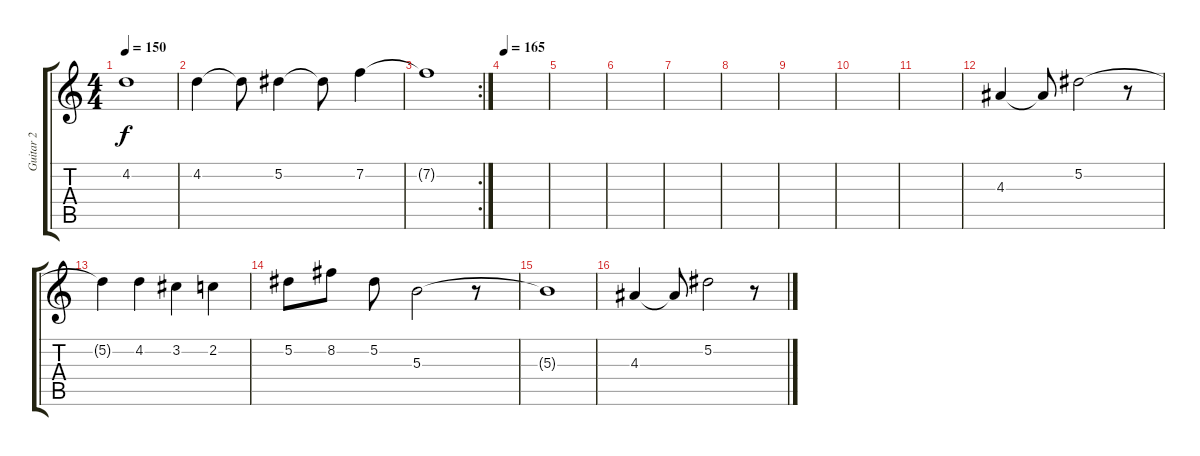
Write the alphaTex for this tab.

\track ("Guitar 2" "Guitar 2") {instrument overdrivenguitar}
\staff {score tabs}
\tuning (Eb4 Bb3 Gb3 Db3 Ab2 Eb2) {hide}
\ts (4 4)
\tempo 150
\clef g2
\ks c
4.2{t}.1{dy f} |
4.2.4 4.2{t}.8 5.2.4 5.2{t}.8 7.2.4 |
\rc 2
7.2{t}.1 |
\tempo 165
|
|
|
|
|
|
|
|
4.3.4 4.3{t}.8 5.2.2 r.8 |
5.2{t}.4 4.2.4 3.2.4 2.2.4 |
5.2.8 8.2.8 5.2.8 5.3.2 r.8 |
5.3{t}.1 |
4.3.4 4.3{t}.8 5.2.2 r.8
